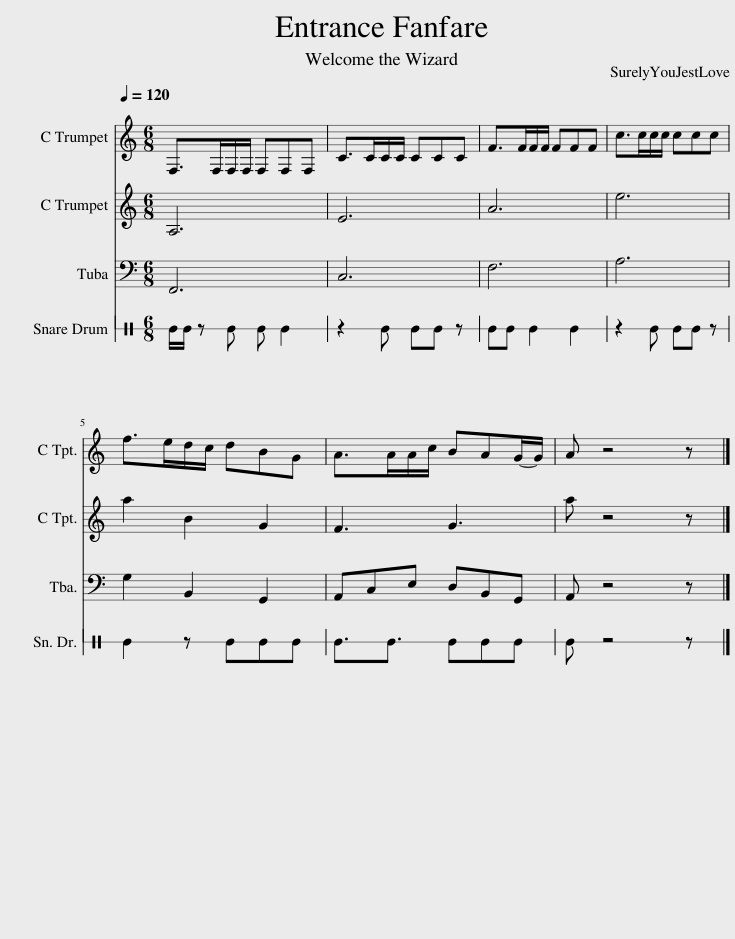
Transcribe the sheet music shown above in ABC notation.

X:1
%%score 1 2 3 4
L:1/8
Q:1/4=120
M:6/8
I:linebreak $
K:C
V:1 treble
V:2 treble
V:3 bass
V:4 perc stafflines=1
K:none
V:1
 F,>F,F,/F,/ F,F,F, | C>CC/C/ CCC | F>FF/F/ FFF | c>cc/c/ ccc |$ f>ed/c/ dBG | %5
 A>AA/c/ BAG/-G/ | A z4 z |] %7
V:2
 A,6 | E6 | A6 | e6 |$ a2 B2 G2 | %5
 F3 G3 | a z4 z |] %7
V:3
 F,,6 | C,6 | F,6 | A,6 |$ G,2 B,,2 G,,2 | %5
 A,,C,E, D,B,,G,, | A,, z4 z |] %7
V:4
 E/E/ z E E E2 | z2 E EE z | EE E2 E2 | z2 E EE z |$ E2 z EEE | %5
 E3/2E3/2 EEE | E z4 z |] %7
